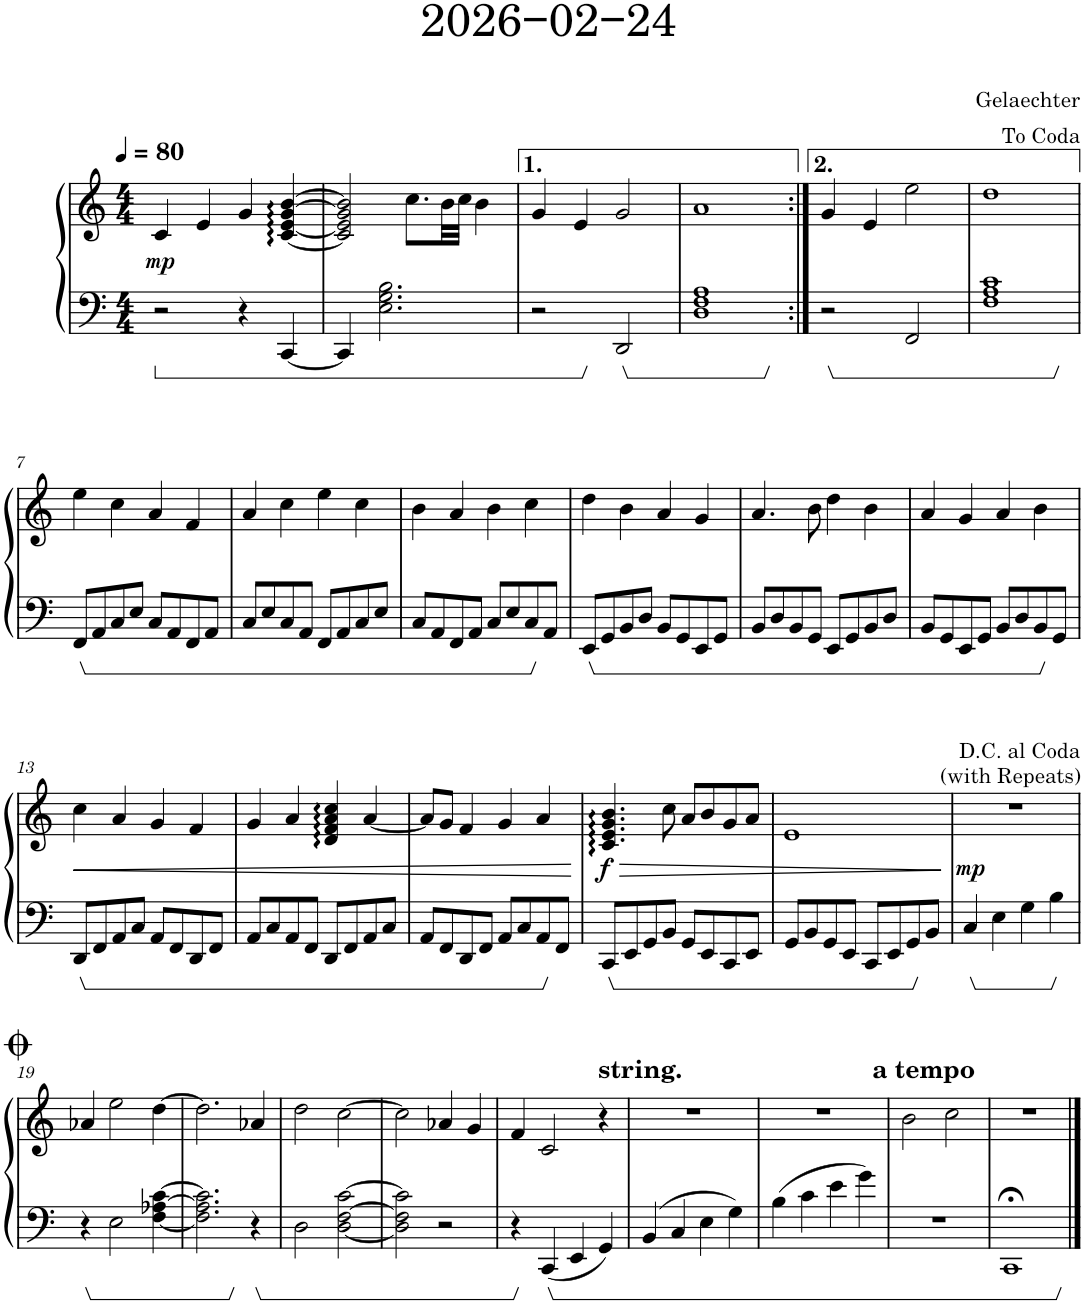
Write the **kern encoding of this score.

**kern	**kern	**dynam
*part1	*part1	*part1
*staff2	*staff1	*staff1/2
*I"Piano	*	*
*I'Pno.	*	*
*clefF4	*clefG2	*
*k[]	*k[]	*
*M4/4	*M4/4	*
*MM80	*MM80	*
=1	=1	=1
!	!	!LO:DY:b
2r	4c/	mp
.	4e/	.
4r	4g/	.
[4CC/	[4c/:: [4e/:: [4g/:: [4b/::	.
=2	=2	=2
4CC/]	2c/] 2e/] 2g/] 2b/]	.
2.E\ 2.G\ 2.B\	.	.
.	8.cc\L	.
.	32b\LL	.
.	32cc\JJJ	.
.	4b\	.
=3	=3	=3
2r	4g/	.
.	4e/	.
2DD/	2g/	.
=4	=4	=4
1D 1F 1A	1a	.
=5:|!	=5:|!	=5:|!
2r	4g/	.
.	4e/	.
2FF/	2ee\	.
=6	=6	=6
1F 1A 1c	1dd	.
!!LO:LB:g=z
=7	=7	=7
8FF/L	4ee\	.
8AA/	.	.
8C/	4cc\	.
8E/J	.	.
8C/L	4a/	.
8AA/	.	.
8FF/	4f/	.
8AA/J	.	.
=8	=8	=8
8C/L	4a/	.
8E/	.	.
8C/	4cc\	.
8AA/J	.	.
8FF/L	4ee\	.
8AA/	.	.
8C/	4cc\	.
8E/J	.	.
=9	=9	=9
8C/L	4b\	.
8AA/	.	.
8FF/	4a/	.
8AA/J	.	.
8C/L	4b\	.
8E/	.	.
8C/	4cc\	.
8AA/J	.	.
=10	=10	=10
8EE/L	4dd\	.
8GG/	.	.
8BB/	4b\	.
8D/J	.	.
8BB/L	4a/	.
8GG/	.	.
8EE/	4g/	.
8GG/J	.	.
=11	=11	=11
8BB/L	4.a/	.
8D/	.	.
8BB/	.	.
8GG/J	8b\	.
8EE/L	4dd\	.
8GG/	.	.
8BB/	4b\	.
8D/J	.	.
=12	=12	=12
8BB/L	4a/	.
8GG/	.	.
8EE/	4g/	.
8GG/J	.	.
8BB/L	4a/	.
8D/	.	.
8BB/	4b\	.
8GG/J	.	.
!!LO:LB:g=z
=13	=13	=13
8DD/L	4cc\	.
8FF/	.	.
8AA/	4a/	.
8C/J	.	.
8AA/L	4g/	.
8FF/	.	.
8DD/	4f/	.
8FF/J	.	.
=14	=14	=14
8AA/L	4g/	.
8C/	.	.
8AA/	4a/	.
8FF/J	.	.
8DD/L	4d/:: 4f/:: 4a/:: 4cc/::	.
8FF/	.	.
8AA/	[4a/	.
8C/J	.	.
=15	=15	=15
8AA/L	8a/L]	.
8FF/	8g/J	.
8DD/	4f/	.
8FF/J	.	.
8AA/L	4g/	.
8C/	.	.
8AA/	4a/	.
8FF/J	.	.
=16	=16	=16
!	!	!LO:DY:a=2
8CC/L	4.c/:: 4.e/:: 4.g/:: 4.b/::	f
8EE/	.	.
8GG/	.	.
8BB/J	8cc\	.
8GG/L	8a/L	.
8EE/	8b/	.
8CC/	8g/	.
8EE/J	8a/J	.
=17	=17	=17
8GG/L	1e	.
8BB/	.	.
8GG/	.	.
8EE/J	.	.
8CC/L	.	.
8EE/	.	.
8GG/	.	.
8BB/J	.	.
=18	=18	=18
!	!	!LO:DY:a=2
4C/	1r	mp
4E\	.	.
4G\	.	.
4B\	.	.
!	!LO:TX:a:t=D.C. al Coda\n(with Repeats)	!
!LO:TX:a:t=D.C. al Coda\n(with Repeats)	!	!
!!LO:LB:g=z
=19	=19	=19
4r	4a-X/	.
2E\	2ee\	.
[4F\ [4A-X\ [4c\	[4dd\	.
=20	=20	=20
2.F\] 2.A-\] 2.c\]	2.dd\]	.
4r	4a-X/	.
=21	=21	=21
2D\	2dd\	.
[2D\ [2F\ [2c\	[2cc\	.
=22	=22	=22
2D\] 2F\] 2c\]	2cc\]	.
2r	4a-X/	.
.	4g/	.
=23	=23	=23
4r	4f/	.
4CC/	2c/	.
4EE/	.	.
!	!LO:TX:a:t=string.	!
4GG/	4r	.
=24	=24	=24
4BB/	1r	.
4C/	.	.
4E\	.	.
4G\	.	.
=25	=25	=25
*	*^	*
4B\	1r	2..ryy	.
4c\	.	.	.
4e\	.	.	.
4g\	.	.	.
!	!	!LO:TX:a:B:t=a tempo	!
.	.	8ryy	.
*	*v	*v	*
=26	=26	=26
1r	2b\	.
.	2cc\	.
=27	=27	=27
1CC;<	1r	.
==	==	==
*-	*-	*-
